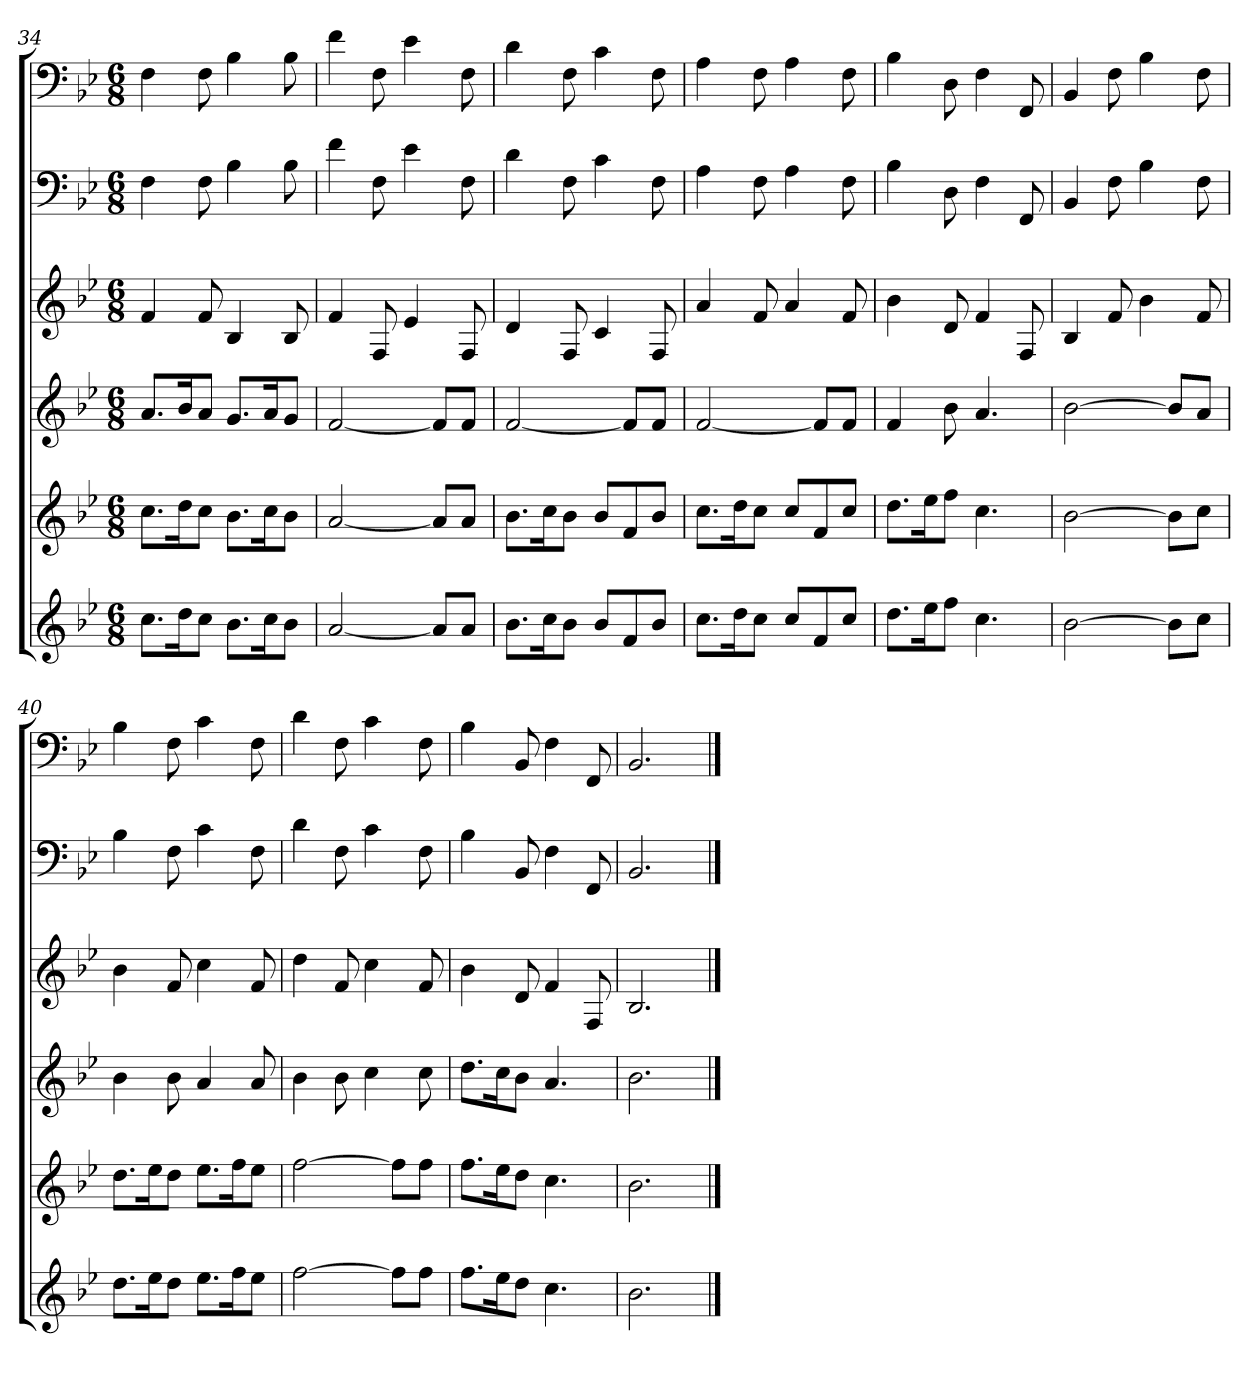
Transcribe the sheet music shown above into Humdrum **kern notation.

**kern	**kern	**kern	**kern	**kern	**kern
*part6	*part5	*part4	*part3	*part2	*part1
*staff6	*staff5	*staff4	*staff3	*staff2	*staff1
*k[b-e-]	*k[b-e-]	*k[b-e-]	*k[b-e-]	*k[b-e-]	*k[b-e-]
*B-:	*B-:	*B-:	*B-:	*B-:	*B-:
*M6/8	*M6/8	*M6/8	*M6/8	*M6/8	*M6/8
=34	=34	=34	=34	=34	=34
8.ccL	8.ccL	8.aL	4f	4F	4F
16ddK	16ddK	16b-K	.	.	.
8ccJ	8ccJ	8aJ	8f	8F	8F
8.b-L	8.b-L	8.gL	4B-	4B-	4B-
16ccK	16ccK	16aK	.	.	.
8b-J	8b-J	8gJ	8B-	8B-	8B-
=35	=35	=35	=35	=35	=35
[2a	[2a	[2f	4f	4f	4f
.	.	.	8F	8F	8F
.	.	.	4e-	4e-	4e-
8aL]	8aL]	8fL]	.	.	.
8aJ	8aJ	8fJ	8F	8F	8F
=36	=36	=36	=36	=36	=36
8.b-L	8.b-L	[2f	4d	4d	4d
16ccK	16ccK	.	.	.	.
8b-J	8b-J	.	8F	8F	8F
8b-L	8b-L	.	4c	4c	4c
8f	8f	8fL]	.	.	.
8b-J	8b-J	8fJ	8F	8F	8F
=37	=37	=37	=37	=37	=37
8.ccL	8.ccL	[2f	4a	4A	4A
16ddK	16ddK	.	.	.	.
8ccJ	8ccJ	.	8f	8F	8F
8ccL	8ccL	.	4a	4A	4A
8f	8f	8fL]	.	.	.
8ccJ	8ccJ	8fJ	8f	8F	8F
=38	=38	=38	=38	=38	=38
8.ddL	8.ddL	4f	4b-	4B-	4B-
16ee-K	16ee-K	.	.	.	.
8ffJ	8ffJ	8b-	8d	8D	8D
4.cc	4.cc	4.a	4f	4F	4F
.	.	.	8F	8FF	8FF
=39	=39	=39	=39	=39	=39
[2b-	[2b-	[2b-	4B-	4BB-	4BB-
.	.	.	8f	8F	8F
.	.	.	4b-	4B-	4B-
8b-L]	8b-L]	8b-L]	.	.	.
8ccJ	8ccJ	8aJ	8f	8F	8F
=40	=40	=40	=40	=40	=40
8.ddL	8.ddL	4b-	4b-	4B-	4B-
16ee-K	16ee-K	.	.	.	.
8ddJ	8ddJ	8b-	8f	8F	8F
8.ee-L	8.ee-L	4a	4cc	4c	4c
16ffK	16ffK	.	.	.	.
8ee-J	8ee-J	8a	8f	8F	8F
=41	=41	=41	=41	=41	=41
[2ff	[2ff	4b-	4dd	4d	4d
.	.	8b-	8f	8F	8F
.	.	4cc	4cc	4c	4c
8ffL]	8ffL]	.	.	.	.
8ffJ	8ffJ	8cc	8f	8F	8F
=42	=42	=42	=42	=42	=42
8.ffL	8.ffL	8.ddL	4b-	4B-	4B-
16ee-K	16ee-K	16ccK	.	.	.
8ddJ	8ddJ	8b-J	8d	8BB-	8BB-
4.cc	4.cc	4.a	4f	4F	4F
.	.	.	8F	8FF	8FF
=43	=43	=43	=43	=43	=43
2.b-	2.b-	2.b-	2.B-	2.BB-	2.BB-
==	==	==	==	==	==
*-	*-	*-	*-	*-	*-
